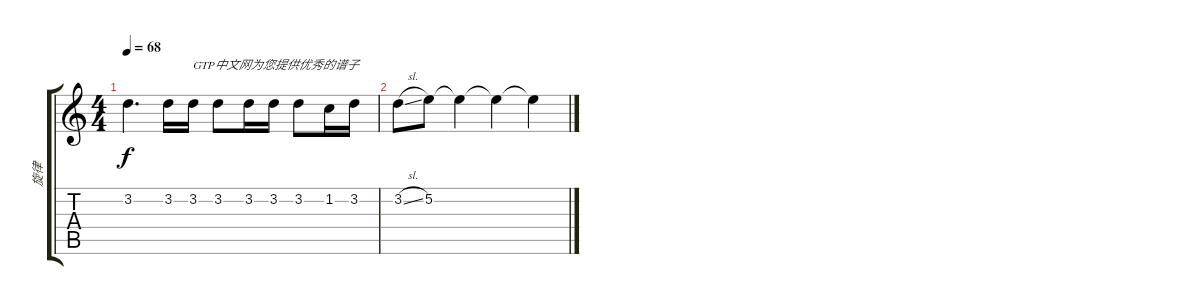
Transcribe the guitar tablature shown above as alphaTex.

\track ("旋律" "旋律") {instrument distortionguitar}
\staff {score tabs}
\tuning (E4 B3 G3 D3 A2 E2) {hide}
\ts (4 4)
\tempo 68
\clef g2
\ks c
3.2.4{d dy f} 3.2.16 3.2.16{txt "GTP中文网为您提供优秀的谱子"} 3.2.8 3.2.16 3.2.16 3.2.8 1.2.16 3.2.16 |
3.2{sl}.8 5.2.8 5.2{t}.4 5.2{t}.4 5.2{t}.4
